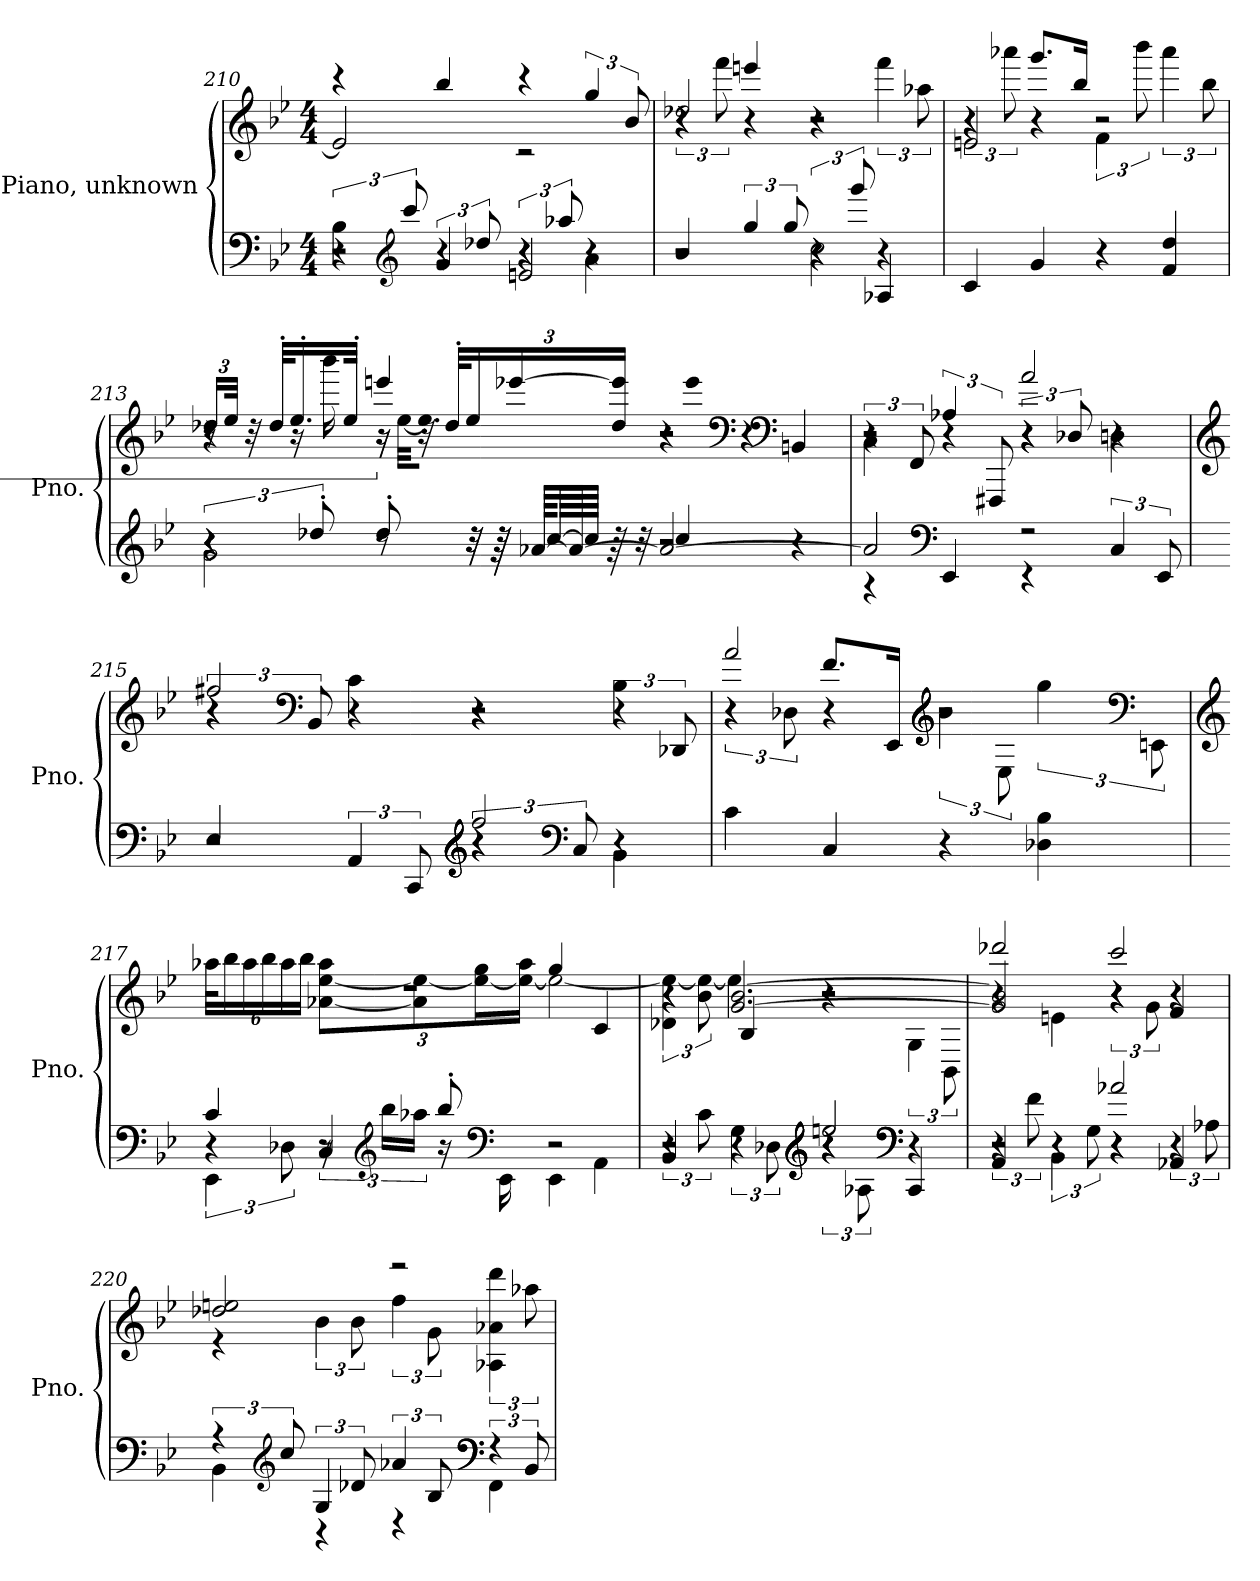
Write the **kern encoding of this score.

**kern	**kern
*part1	*part1
*staff2	*staff1
*I"Piano, unknown	*
*I'Pno.	*
!!LO:LB:g=z
*clefF4	*clefG2
*k[b-e-]	*k[b-e-]
*M4/4	*M4/4
=210	=210
*^	*^
*	*^	*	*
6r	4B-\	2r	4r	2e-/]
*clefG2	*	*	*	*
12ccc/	.	.	.	.
6g/	4r	.	4bb-/	.
12dd-X/	.	.	.	.
6r	4r	2en/	4r	2r
12aa-X/	.	.	.	.
4r	4a\	.	6gg/	.
.	.	.	12b-/	.
=211	=211	=211	=211	=211
*	*	*	*	*^
4b-/	2r	2r	4r	6r	2dd-X/
.	.	.	.	12fff\	.
6gg/	.	.	4eeen/	4r	.
12gg/	.	.	.	.	.
6r	2cc\	4r	2r	4r	2r
12ggg/	.	.	.	.	.
4r	.	4A-X/	.	6fff\	.
.	.	.	.	12aa-X\	.
*v	*v	*v	*	*	*
=212	=212	=212	=212
4c/	4r	6r	2en/
.	.	12aaa-X\	.
4g/	8.ggg/L	4r	.
.	16bb-/Jk	.	.
4r	2r	6f\	2r
.	.	12bbb-\	.
4f/ 4dd/	.	6aaa-\	.
.	.	12bb-\	.
!!LO:LB:g=z	!!	!!
=213	=213	=213	=213
*^	*	*	*
*	*^	*	*	*
*	*	*	*	*	*Xbrackettup
4r	2g\	6r	4r	8r	24dd-X/LL
.	.	.	.	.	48ee-/JJk
.	.	.	.	.	32r
.	.	.	.	.	32dd-'/KLL
.	.	.	.	16r	16.ee-'/
.	.	12dd-X'/	.	.	.
.	.	.	.	16bbb-\	.
.	.	.	.	.	32ee-'/JJk
*	*	*	*	*brackettup	*
8dd-'/	.	8r	4eeen/	24r	16r
.	.	.	.	[48ee-\KKL	.
.	.	.	.	8.ee-\J]	32r
.	.	.	.	.	32dd-'/KLL
*	*	*	*	*	*Xbrackettup
32r	.	32r	.	.	24ee-/
64r	.	64r	.	.	.
.	.	.	.	.	[24eee-X/
[64a-X/KKLL	.	[64cc/LLLL	.	.	.
16a-/JJ_	.	64cc/JJJJ]	.	.	.
.	.	64r	.	.	.
.	.	.	.	.	24dd-/ 24eee-/]JJ
.	.	32r	.	.	.
2a-/_	2r	4cc/	2r	4eee-\	4r
*	*	*	*clefF4	*	*
.	.	4r	.	4r	4BBn/
*	*v	*v	*	*	*
=214	=214	=214	=214	=214
*	*	*	*	*brackettup
2a-/]	4r	2r	4C\	6r
.	.	.	.	12FF/
*clefF4	*	*	*	*
.	4EE-/	.	4r	6A-X/
.	.	.	.	12FFF#X/
2r	4r	2a/	4r	6r
.	.	.	.	12D-X/
.	6C/	.	4Dn\	4r
.	12EE-/	.	.	.
*v	*v	*	*	*
!!LO:PB:g=z	!!	!!
=215	=215	=215	=215
*	*clefG2	*	*
*^	*	*	*
*	*^	*	*	*
2r	2r	4E-/	2ff#X/	4r	6r
*	*	*	*clefF4	*	*
.	.	.	.	.	12BB-/
.	.	6AA/	.	4c\	4r
.	.	12CC/	.	.	.
*clefG2	*	*	*	*	*
2ff/	4r	6r	2r	4r	4r
*clefF4	*	*	*	*	*
.	.	12C/	.	.	.
.	4BB-\	4r	.	4B-\	6r
.	.	.	.	.	12DD-X/
*v	*v	*v	*	*	*
=216	=216	=216	=216
4c\	2a/	6r	4r
.	.	12D-X\	.
4C/	.	4r	8.f/L
.	.	.	16EE-/Jk
*	*clefG2	*	*
4r	2r	6b-\	2r
.	.	12E-\	.
4D-X\ 4B-\	.	6gg\	.
*	*clefF4	*	*
.	.	12EEn\	.
!!LO:LB:g=z	!!	!!
=217	=217	=217	=217
*	*clefG2	*	*
*^	*	*	*
*	*^	*	*	*
*	*	*	*	*Xbrackettup	*
4c/	6EE-\	4r	1r	24aa-X\LL	2r
.	.	.	.	24bb-\	.
.	.	.	.	24aa-\	.
.	.	.	.	24bb-\	.
.	12D-X\	.	.	24aa-\	.
.	.	.	.	24bb-\JJ	.
8r	24r	4C/	.	[12a-X\ [12ee-\ 12aa-\L	.
*clefG2	*	*	*	*	*
.	24bb-\LL	.	.	.	.
.	24aa-X\JJ	.	.	12a-\] 12ee-\_	.
8bb-'/	16r	.	.	.	.
.	.	.	.	24ee-\_ 24gg\L	.
*clefF4	*	*	*	*	*
.	16EE-\	.	.	.	.
.	.	.	.	24ee-\_ 24aa-\JJ	.
2r	4EE-\	2r	.	2ee-\_	4gg/
.	4AA\	.	.	.	4c/
=218	=218	=218	=218	=218	=218
*	*	*	*	*brackettup	*
2r	6r	4BB-/	4r	6d-X\ 6ee-\_	4r
.	12c\	.	.	12b-\ 12ee-\_	.
.	6G\	4r	[2.g/ [2.b-/	4ee-\]	4B-/
.	12D-X\	.	.	.	.
*clefG2	*	*	*	*	*
2een/	6r	4r	.	4r	2r
.	12A-X\	.	.	.	.
*clefF4	*	*	*	*	*
.	4r	4CC/	.	6G\	.
.	.	.	.	12BB-\	.
!!LO:LB:g=z	!!	!!
=219	=219	=219	=219	=219	=219
4AA/	6r	2r	2g/] 2b-/]	4r	2ddd-X/
.	12f\	.	.	.	.
4r	6BB-\	.	.	4en\	.
.	12G\	.	.	.	.
2a-X/	4r	4r	2ccc/	6r	4r
.	.	.	.	12g\	.
.	6r	4AA-X/	.	4r	4f/
.	12A-X\	.	.	.	.
*	*v	*v	*	*	*
*	*	*	*v	*v
=220	=220	=220	=220
6r	4BB-\	2dd-X/ 2een/	4r
*clefG2	*	*	*
12cc/	.	.	.
6G/	4r	.	6b-\
12d-X/	.	.	12b-\
6a-X/	4r	2r	6ff\
12B-/	.	.	12g\
*clefF4	*	*	*
6r	4FF\	.	6A-X\ 6a-X\ 6ddd\
12BB-/	.	.	12aa-X\
*v	*v	*	*
*	*v	*v
=	=
*-	*-
